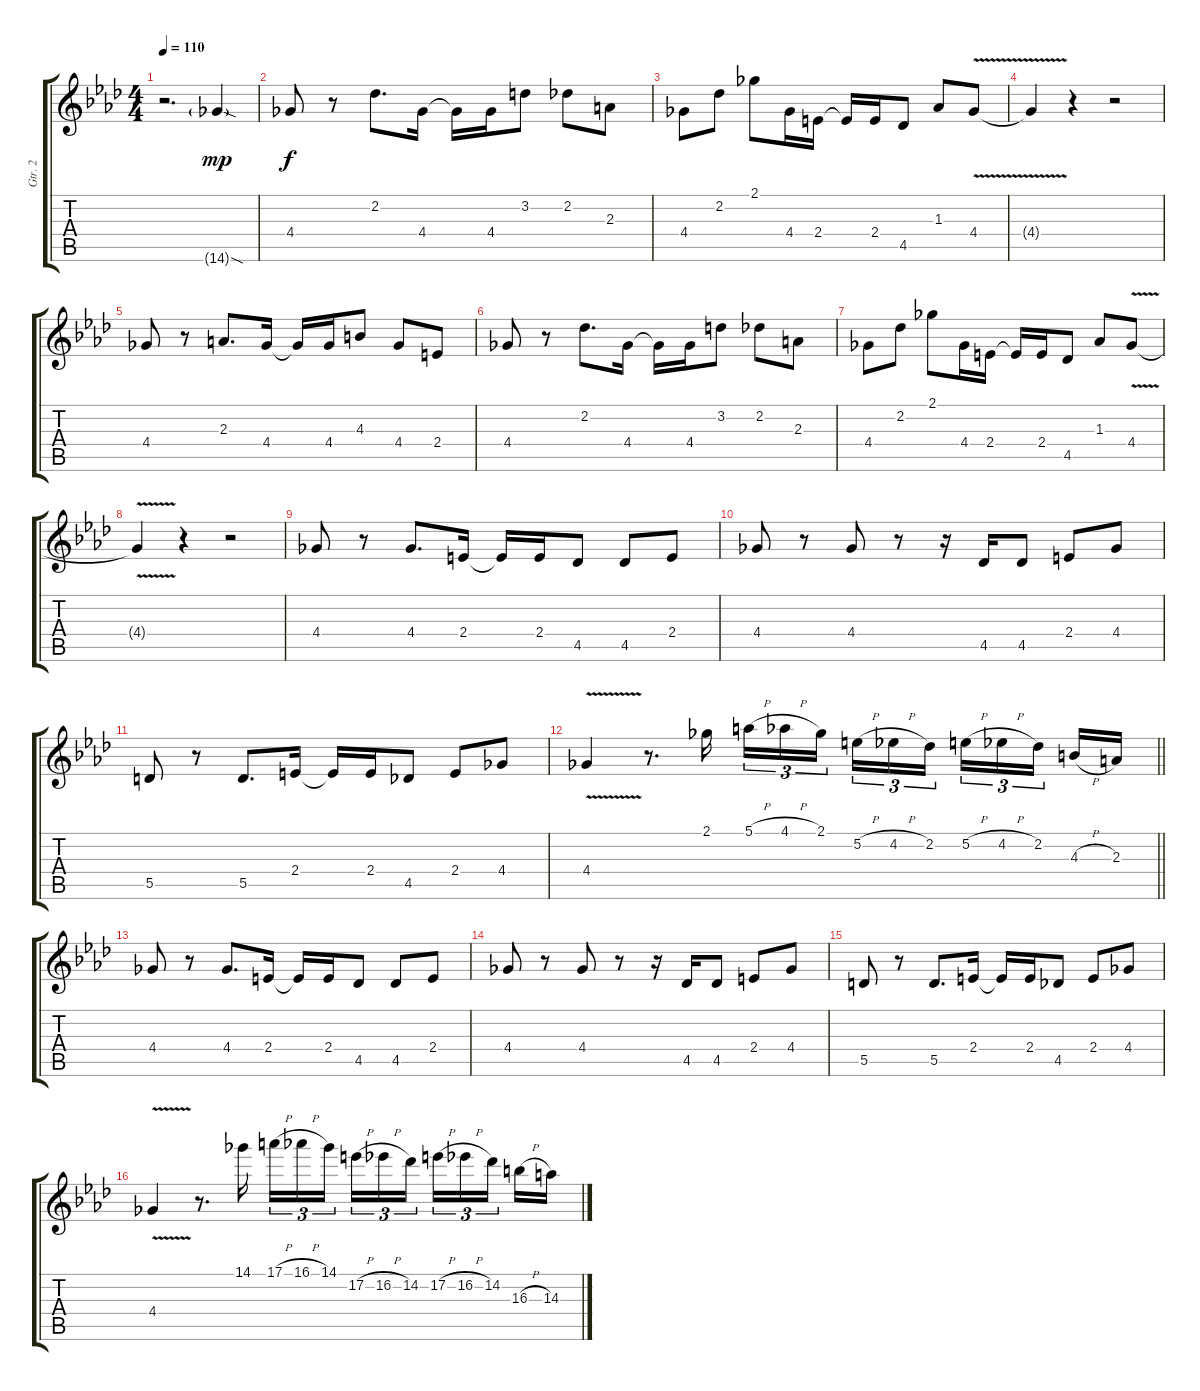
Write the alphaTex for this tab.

\track ("Gtr. 2" "Gtr. 2") {instrument overdrivenguitar}
\staff {score tabs}
\tuning (E4 B3 G3 D3 A2 E2) {hide}
\ts (4 4)
\tempo 110
\clef g2
\ks ab
r.2{d dy mp instrument overdrivenguitar} 14.6{sod g}.4 |
4.4.8{dy f} r.8 2.2.8{d} 4.4.16 4.4{t}.16 4.4.16 3.2.8 2.2.8 2.3.8 |
4.4.8 2.2.8 2.1.8 4.4.16 2.4.16 2.4{t}.16 2.4.16 4.5.8 1.3.8 4.4{v}.8 |
4.4{t}.4 r.4 r.2 |
4.4.8 r.8 2.3.8{d} 4.4.16 4.4{t}.16 4.4.16 4.3.8 4.4.8 2.4.8 |
4.4.8 r.8 2.2.8{d} 4.4.16 4.4{t}.16 4.4.16 3.2.8 2.2.8 2.3.8 |
4.4.8 2.2.8 2.1.8 4.4.16 2.4.16 2.4{t}.16 2.4.16 4.5.8 1.3.8 4.4{v}.8 |
4.4{t}.4 r.4 r.2 |
4.4.8 r.8 4.4.8{d} 2.4.16 2.4{t}.16 2.4.16 4.5.8 4.5.8 2.4.8 |
4.4.8 r.8 4.4.8 r.8 r.16 4.5.16 4.5.8 2.4.8 4.4.8 |
5.5.8 r.8 5.5.8{d} 2.4.16 2.4{t}.16 2.4.16 4.5.8 2.4.8 4.4.8 |
\barLineRight lightlight
4.4{v}.4 r.8{d} 2.1.16 5.1{h}.16{tu (3 2)} 4.1{h}.16{tu (3 2)} 2.1.16{tu (3 2) beam splitsecondary} 5.2{h}.16{tu (3 2)} 4.2{h}.16{tu (3 2)} 2.2.16{tu (3 2)} 5.2{h}.16{tu (3 2)} 4.2{h}.16{tu (3 2)} 2.2.16{tu (3 2) beam splitsecondary} 4.3{h}.16 2.3.16 |
4.4.8 r.8 4.4.8{d} 2.4.16 2.4{t}.16 2.4.16 4.5.8 4.5.8 2.4.8 |
4.4.8 r.8 4.4.8 r.8 r.16 4.5.16 4.5.8 2.4.8 4.4.8 |
5.5.8 r.8 5.5.8{d} 2.4.16 2.4{t}.16 2.4.16 4.5.8 2.4.8 4.4.8 |
4.4{v}.4 r.8{d} 14.1.16 17.1{h}.16{tu (3 2)} 16.1{h}.16{tu (3 2)} 14.1.16{tu (3 2) beam splitsecondary} 17.2{h}.16{tu (3 2)} 16.2{h}.16{tu (3 2)} 14.2.16{tu (3 2)} 17.2{h}.16{tu (3 2)} 16.2{h}.16{tu (3 2)} 14.2.16{tu (3 2) beam splitsecondary} 16.3{h}.16 14.3.16
